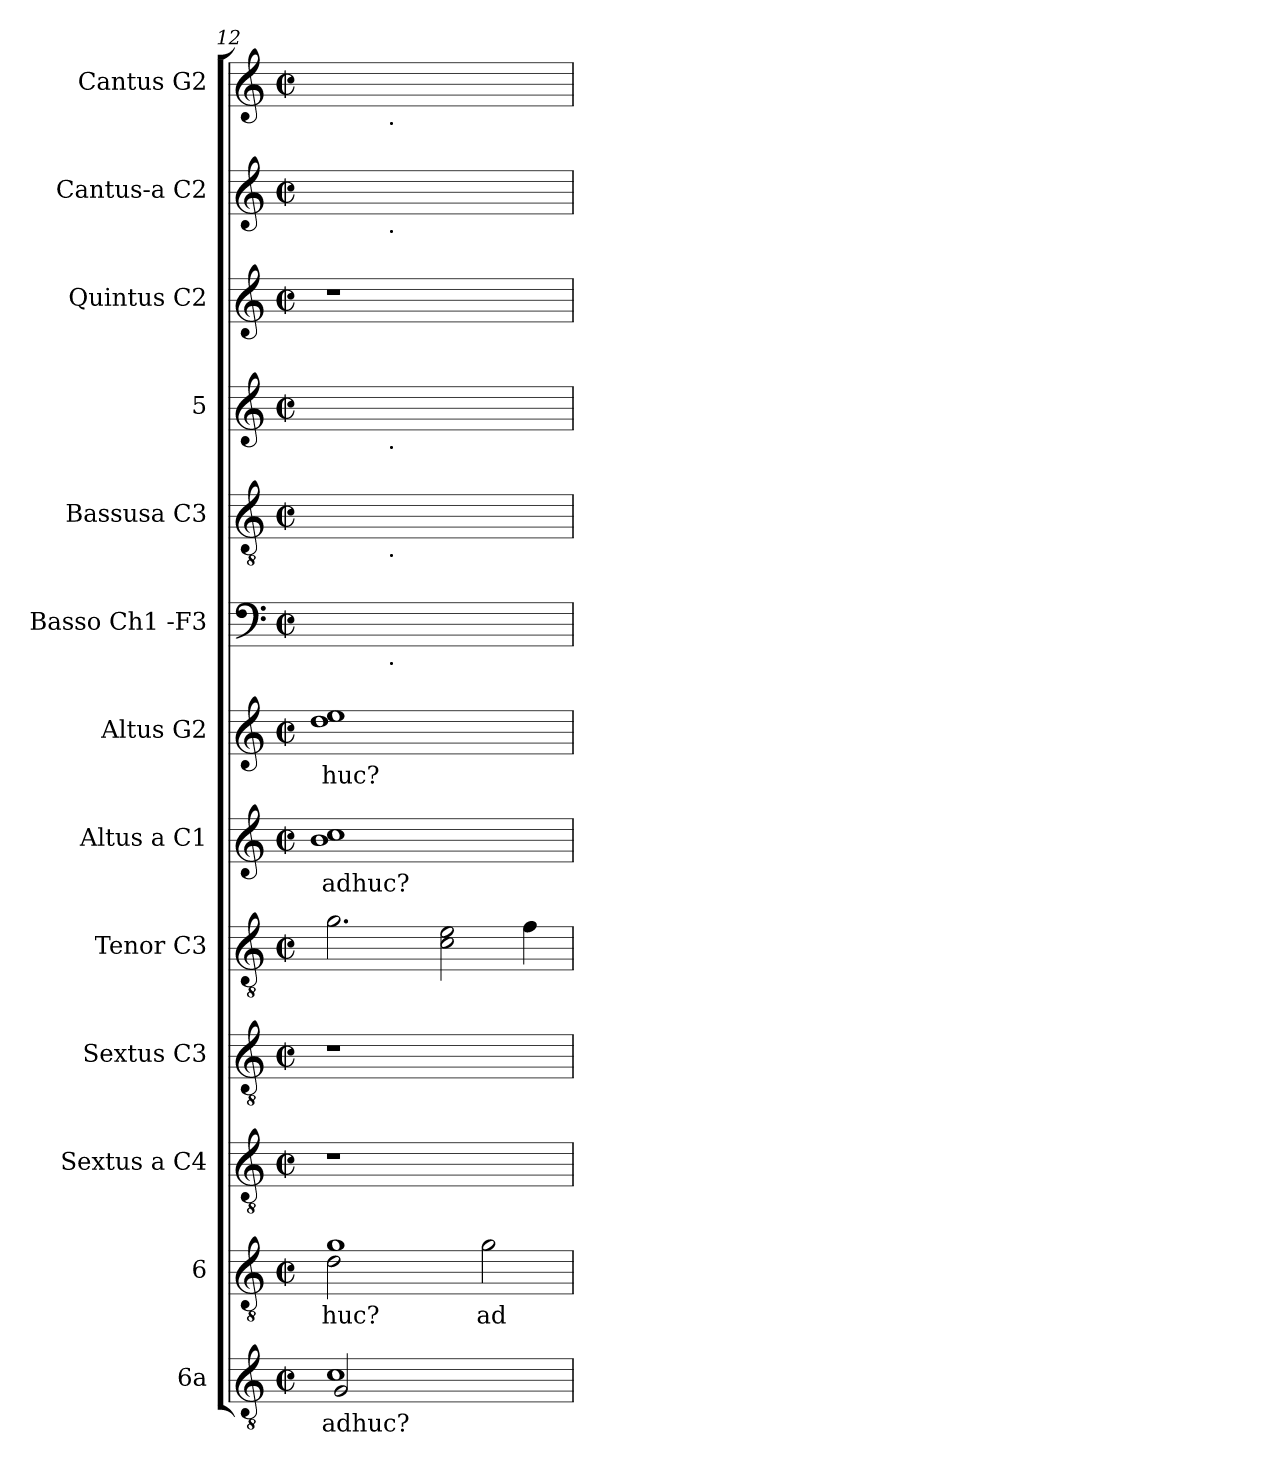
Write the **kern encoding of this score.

**kern	**text	**kern	**text	**kern	**kern	**kern	**text	**kern	**text	**kern	**text	**kern	**kern	**kern	**kern	**kern	**kern
*part13	*part13	*part12	*part12	*part11	*part10	*part9	*part9	*part8	*part8	*part7	*part7	*part6	*part5	*part4	*part3	*part2	*part1
*staff13	*staff13	*staff12	*staff12	*staff11	*staff10	*staff9	*staff9	*staff8	*staff8	*staff7	*staff7	*staff6	*staff5	*staff4	*staff3	*staff2	*staff1
*I"6a	*	*I"6	*	*I"Sextus a  C4	*I"Sextus  C3	*I"Tenor  C3	*	*I"Altus a  C1	*	*I"Altus  G2	*	*I"Basso  Ch1 -F3	*I"Bassusa  C3	*I"5	*I"Quintus  C2	*I"Cantus-a  C2	*I"Cantus  G2
*I'6a	*	*	*	*	*	*I'T	*	*I'Aa	*	*I'A	*	*I'B	*I'Ba	*	*	*I'Ca	*I'C
*clefGv2	*	*clefGv2	*	*clefGv2	*clefGv2	*clefGv2	*	*clefG2	*	*clefG2	*	*clefF4	*clefGv2	*clefG2	*clefG2	*clefG2	*clefG2
*k[]	*	*k[]	*	*k[]	*k[]	*k[]	*	*k[]	*	*k[]	*	*k[]	*k[]	*k[]	*k[]	*k[]	*k[]
*C:	*	*C:	*	*C:	*C:	*C:	*	*C:	*	*C:	*	*C:	*C:	*C:	*C:	*C:	*C:
*M2/2	*	*M2/2	*	*M2/2	*M2/2	*M2/2	*	*M2/2	*	*M2/2	*	*M2/2	*M2/2	*M2/2	*M2/2	*M2/2	*M2/2
*met(c|)	*	*met(c|)	*	*met(c|)	*met(c|)	*met(c|)	*	*met(c|)	*	*met(c|)	*	*met(c|)	*met(c|)	*met(c|)	*met(c|)	*met(c|)	*met(c|)
=12	=12	=12	=12	=12	=12	=12	=12	=12	=12	=12	=12	=12	=12	=12	=12	=12	=12
*^	*	*	*	*	*	*	*	*	*	*	*	*	*	*	*	*	*
!	!	!LO:LY:b:cj	!	!LO:LY:b:cj	!	!	!	!	!	!LO:LY:b:cj	!	!LO:LY:b:cj	!	!	!	!	!	!
*	*	*	*^	*	*	*	*	*	*	*	*	*	*	*	*	*	*	*
1c	2G/	adhuc?-	1g	2d\	huc?	1r	1r	2.g\	.	1b 1cc	adhuc?-	1dd 1ee	huc?	4...ryy	4...ryy	4...ryy	1r	4...ryy	4...ryy
!	!	!	!	!	!	!	!	!	!	!	!	!	!	!	!	!	!	!	!LO:TX:b:t=.
!	!	!	!	!	!	!	!	!	!	!	!	!	!	!	!	!	!	!LO:TX:b:t=.	!
!	!	!	!	!	!	!	!	!	!	!	!	!	!	!	!	!LO:TX:b:t=.	!	!	!
!	!	!	!	!	!	!	!	!	!	!	!	!	!	!	!LO:TX:b:t=.	!	!	!	!
!	!	!	!	!	!	!	!	!	!	!	!	!	!	!LO:TX:b:t=.	!	!	!	!	!
.	.	.	.	.	.	.	.	.	.	.	.	.	.	1ryy	1ryy	1ryy	.	1ryy	1ryy
.	2ryy	.	.	1ryy	.	.	.	.	.	.	.	.	.	.	.	.	.	.	.
.	.	.	.	.	.	.	.	2e\ 2c\	.	.	.	.	.	.	.	.	.	.	.
!	!	!	!	!	!LO:LY:b:cj	!	!	!	!	!	!	!	!	!	!	!	!	!	!
2ryy	2ryy	.	2g\	.	ad-	2ryy	2ryy	.	.	2ryy	.	2ryy	.	.	.	.	2ryy	.	.
!	!	!	!	!	!	!	!	!	!LO:LY:b:cj	!	!	!	!	!	!	!	!	!	!
.	.	.	.	.	.	.	.	4f\	.	.	.	.	.	.	.	.	.	.	.
.	.	.	.	.	.	.	.	.	.	.	.	.	.	32ryy	32ryy	32ryy	.	32ryy	32ryy
*v	*v	*	*	*	*	*	*	*	*	*	*	*	*	*	*	*	*	*	*
*	*	*v	*v	*	*	*	*	*	*	*	*	*	*	*	*	*	*	*
=	=	=	=	=	=	=	=	=	=	=	=	=	=	=	=	=	=
*-	*-	*-	*-	*-	*-	*-	*-	*-	*-	*-	*-	*-	*-	*-	*-	*-	*-
